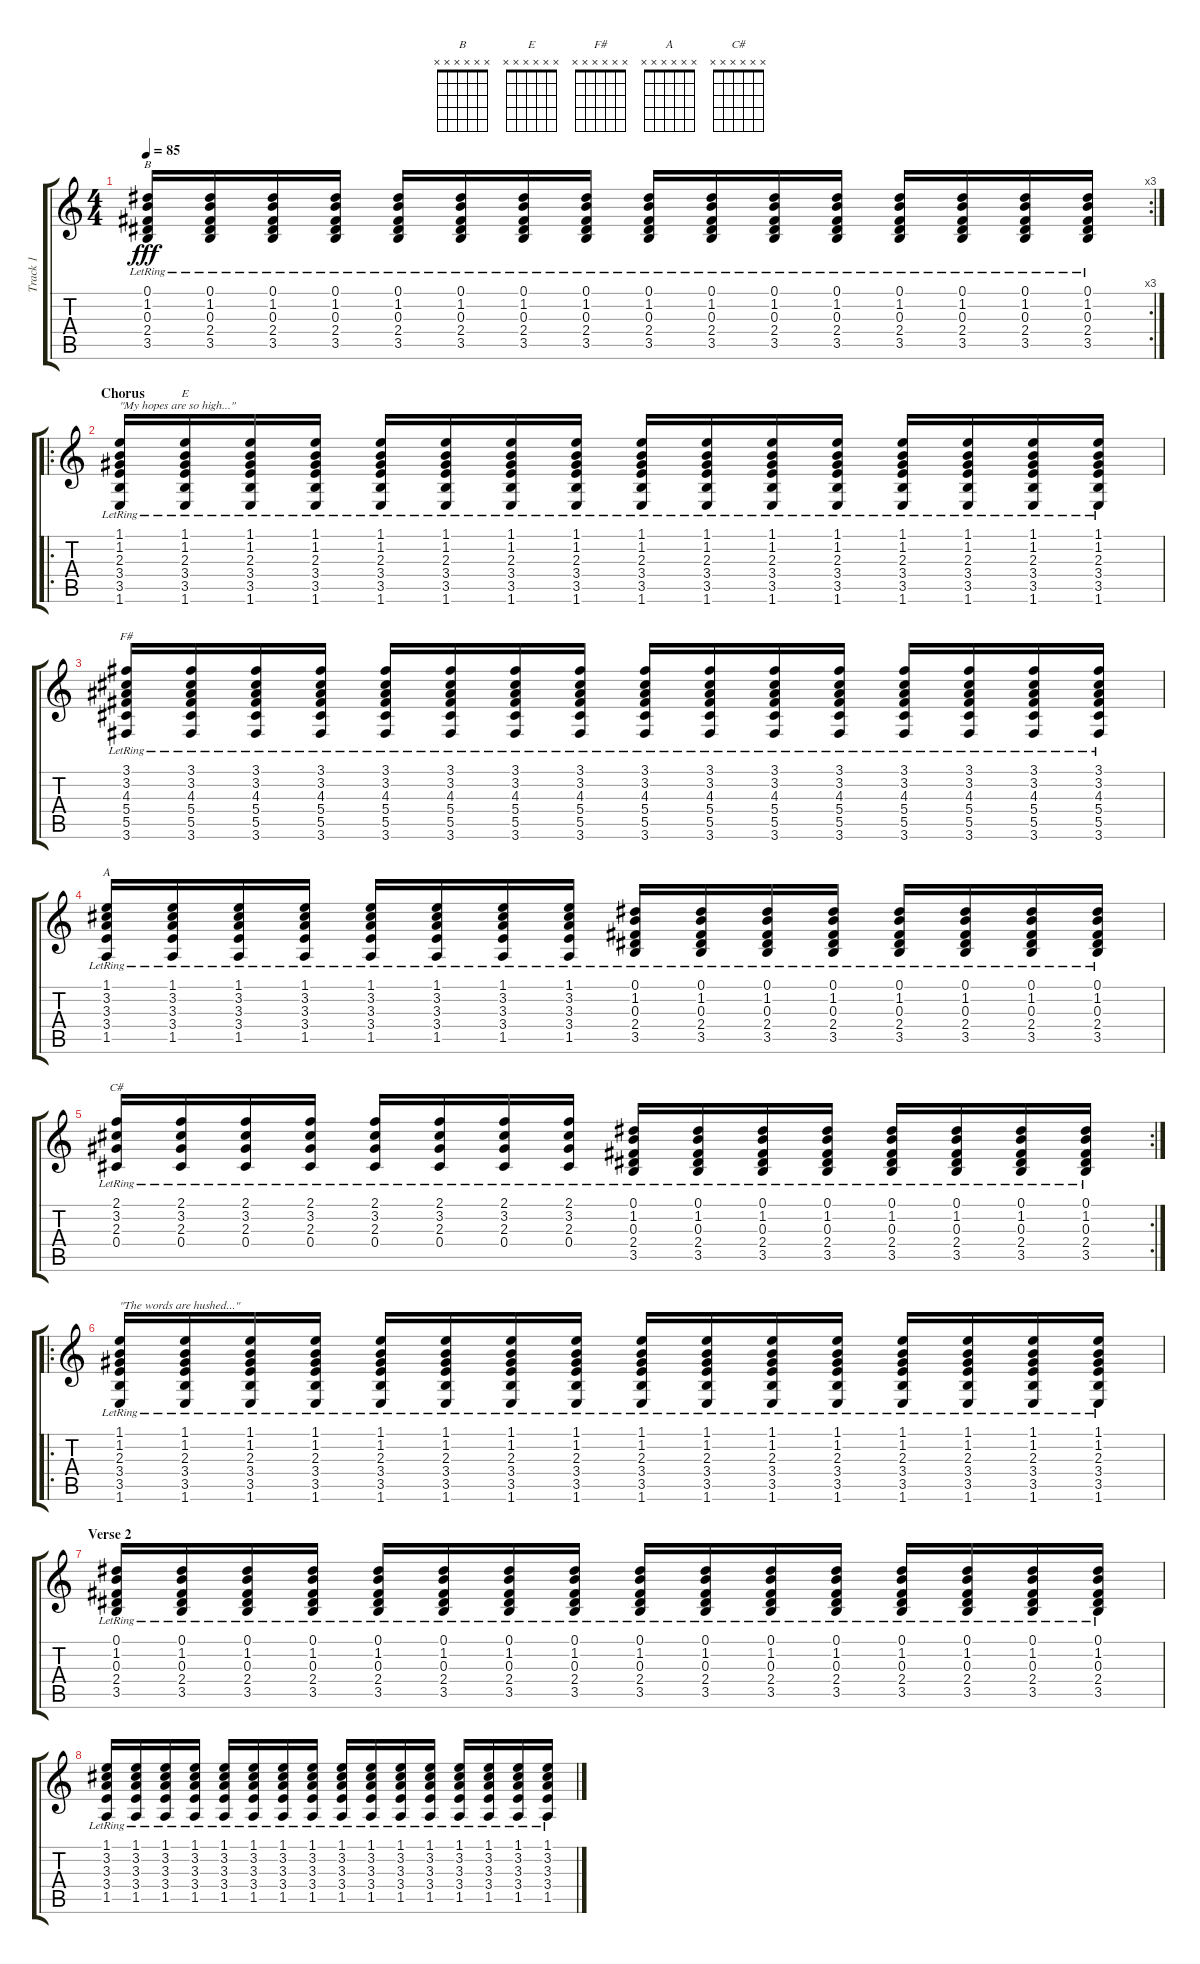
\track ("Track 1" "Track 1") {instrument electricguitarclean}
\staff {score tabs}
\tuning (Eb4 Bb3 Gb3 Db3 Ab2 Eb2) {hide}
\chord ("B" x x x x x x) {firstfret 0}
\chord ("E" x x x x x x) {firstfret 0}
\chord ("F#" x x x x x x) {firstfret 0}
\chord ("A" x x x x x x) {firstfret 0}
\chord ("C#" x x x x x x) {firstfret 0}
\rc 3
\ts (4 4)
\tempo 85
\clef g2
\ks c
(0.1{lr} 1.2{lr} 0.3{lr} 2.4{lr} 3.5{lr}).16{ch "B" dy fff} (0.1{lr} 1.2{lr} 0.3{lr} 2.4{lr} 3.5{lr}).16 (0.1{lr} 1.2{lr} 0.3{lr} 2.4{lr} 3.5{lr}).16 (0.1{lr} 1.2{lr} 0.3{lr} 2.4{lr} 3.5{lr}).16 (0.1{lr} 1.2{lr} 0.3{lr} 2.4{lr} 3.5{lr}).16 (0.1{lr} 1.2{lr} 0.3{lr} 2.4{lr} 3.5{lr}).16 (0.1{lr} 1.2{lr} 0.3{lr} 2.4{lr} 3.5{lr}).16 (0.1{lr} 1.2{lr} 0.3{lr} 2.4{lr} 3.5{lr}).16 (0.1{lr} 1.2{lr} 0.3{lr} 2.4{lr} 3.5{lr}).16 (0.1{lr} 1.2{lr} 0.3{lr} 2.4{lr} 3.5{lr}).16 (0.1{lr} 1.2{lr} 0.3{lr} 2.4{lr} 3.5{lr}).16 (0.1{lr} 1.2{lr} 0.3{lr} 2.4{lr} 3.5{lr}).16 (0.1{lr} 1.2{lr} 0.3{lr} 2.4{lr} 3.5{lr}).16 (0.1{lr} 1.2{lr} 0.3{lr} 2.4{lr} 3.5{lr}).16 (0.1{lr} 1.2{lr} 0.3{lr} 2.4{lr} 3.5{lr}).16 (0.1{lr} 1.2{lr} 0.3{lr} 2.4{lr} 3.5{lr}).16 |
\ro
\section ("" "Chorus")
(1.1{lr} 1.2{lr} 2.3{lr} 3.4{lr} 3.5{lr} 1.6{lr}).16{txt "\"My hopes are so high...\"" instrument electricguitarclean} (1.1{lr} 1.2{lr} 2.3{lr} 3.4{lr} 3.5{lr} 1.6{lr}).16{ch "E"} (1.1{lr} 1.2{lr} 2.3{lr} 3.4{lr} 3.5{lr} 1.6{lr}).16 (1.1{lr} 1.2{lr} 2.3{lr} 3.4{lr} 3.5{lr} 1.6{lr}).16 (1.1{lr} 1.2{lr} 2.3{lr} 3.4{lr} 3.5{lr} 1.6{lr}).16 (1.1{lr} 1.2{lr} 2.3{lr} 3.4{lr} 3.5{lr} 1.6{lr}).16 (1.1{lr} 1.2{lr} 2.3{lr} 3.4{lr} 3.5{lr} 1.6{lr}).16 (1.1{lr} 1.2{lr} 2.3{lr} 3.4{lr} 3.5{lr} 1.6{lr}).16 (1.1{lr} 1.2{lr} 2.3{lr} 3.4{lr} 3.5{lr} 1.6{lr}).16 (1.1{lr} 1.2{lr} 2.3{lr} 3.4{lr} 3.5{lr} 1.6{lr}).16 (1.1{lr} 1.2{lr} 2.3{lr} 3.4{lr} 3.5{lr} 1.6{lr}).16 (1.1{lr} 1.2{lr} 2.3{lr} 3.4{lr} 3.5{lr} 1.6{lr}).16 (1.1{lr} 1.2{lr} 2.3{lr} 3.4{lr} 3.5{lr} 1.6{lr}).16 (1.1{lr} 1.2{lr} 2.3{lr} 3.4{lr} 3.5{lr} 1.6{lr}).16 (1.1{lr} 1.2{lr} 2.3{lr} 3.4{lr} 3.5{lr} 1.6{lr}).16 (1.1{lr} 1.2{lr} 2.3{lr} 3.4{lr} 3.5{lr} 1.6{lr}).16 |
(3.1{lr} 3.2{lr} 4.3{lr} 5.4{lr} 5.5{lr} 3.6{lr}).16{ch "F#"} (3.1{lr} 3.2{lr} 4.3{lr} 5.4{lr} 5.5{lr} 3.6{lr}).16 (3.1{lr} 3.2{lr} 4.3{lr} 5.4{lr} 5.5{lr} 3.6{lr}).16 (3.1{lr} 3.2{lr} 4.3{lr} 5.4{lr} 5.5{lr} 3.6{lr}).16 (3.1{lr} 3.2{lr} 4.3{lr} 5.4{lr} 5.5{lr} 3.6{lr}).16 (3.1{lr} 3.2{lr} 4.3{lr} 5.4{lr} 5.5{lr} 3.6{lr}).16 (3.1{lr} 3.2{lr} 4.3{lr} 5.4{lr} 5.5{lr} 3.6{lr}).16 (3.1{lr} 3.2{lr} 4.3{lr} 5.4{lr} 5.5{lr} 3.6{lr}).16 (3.1{lr} 3.2{lr} 4.3{lr} 5.4{lr} 5.5{lr} 3.6{lr}).16 (3.1{lr} 3.2{lr} 4.3{lr} 5.4{lr} 5.5{lr} 3.6{lr}).16 (3.1{lr} 3.2{lr} 4.3{lr} 5.4{lr} 5.5{lr} 3.6{lr}).16 (3.1{lr} 3.2{lr} 4.3{lr} 5.4{lr} 5.5{lr} 3.6{lr}).16 (3.1{lr} 3.2{lr} 4.3{lr} 5.4{lr} 5.5{lr} 3.6{lr}).16 (3.1{lr} 3.2{lr} 4.3{lr} 5.4{lr} 5.5{lr} 3.6{lr}).16 (3.1{lr} 3.2{lr} 4.3{lr} 5.4{lr} 5.5{lr} 3.6{lr}).16 (3.1{lr} 3.2{lr} 4.3{lr} 5.4{lr} 5.5{lr} 3.6{lr}).16 |
(1.1{lr} 3.2{lr} 3.3{lr} 3.4{lr} 1.5{lr}).16{ch "A"} (1.1{lr} 3.2{lr} 3.3{lr} 3.4{lr} 1.5{lr}).16 (1.1{lr} 3.2{lr} 3.3{lr} 3.4{lr} 1.5{lr}).16 (1.1{lr} 3.2{lr} 3.3{lr} 3.4{lr} 1.5{lr}).16 (1.1{lr} 3.2{lr} 3.3{lr} 3.4{lr} 1.5{lr}).16 (1.1{lr} 3.2{lr} 3.3{lr} 3.4{lr} 1.5{lr}).16 (1.1{lr} 3.2{lr} 3.3{lr} 3.4{lr} 1.5{lr}).16 (1.1{lr} 3.2{lr} 3.3{lr} 3.4{lr} 1.5{lr}).16 (0.1{lr} 1.2{lr} 0.3{lr} 2.4{lr} 3.5{lr}).16 (0.1{lr} 1.2{lr} 0.3{lr} 2.4{lr} 3.5{lr}).16 (0.1{lr} 1.2{lr} 0.3{lr} 2.4{lr} 3.5{lr}).16 (0.1{lr} 1.2{lr} 0.3{lr} 2.4{lr} 3.5{lr}).16 (0.1{lr} 1.2{lr} 0.3{lr} 2.4{lr} 3.5{lr}).16 (0.1{lr} 1.2{lr} 0.3{lr} 2.4{lr} 3.5{lr}).16 (0.1{lr} 1.2{lr} 0.3{lr} 2.4{lr} 3.5{lr}).16 (0.1{lr} 1.2{lr} 0.3{lr} 2.4{lr} 3.5{lr}).16 |
\rc 2
(2.1{lr} 3.2{lr} 2.3{lr} 0.4{lr}).16{ch "C#"} (2.1{lr} 3.2{lr} 2.3{lr} 0.4{lr}).16 (2.1{lr} 3.2{lr} 2.3{lr} 0.4{lr}).16 (2.1{lr} 3.2{lr} 2.3{lr} 0.4{lr}).16 (2.1{lr} 3.2{lr} 2.3{lr} 0.4{lr}).16 (2.1{lr} 3.2{lr} 2.3{lr} 0.4{lr}).16 (2.1{lr} 3.2{lr} 2.3{lr} 0.4{lr}).16 (2.1{lr} 3.2{lr} 2.3{lr} 0.4{lr}).16 (0.1{lr} 1.2{lr} 0.3{lr} 2.4{lr} 3.5{lr}).16 (0.1{lr} 1.2{lr} 0.3{lr} 2.4{lr} 3.5{lr}).16 (0.1{lr} 1.2{lr} 0.3{lr} 2.4{lr} 3.5{lr}).16 (0.1{lr} 1.2{lr} 0.3{lr} 2.4{lr} 3.5{lr}).16 (0.1{lr} 1.2{lr} 0.3{lr} 2.4{lr} 3.5{lr}).16 (0.1{lr} 1.2{lr} 0.3{lr} 2.4{lr} 3.5{lr}).16 (0.1{lr} 1.2{lr} 0.3{lr} 2.4{lr} 3.5{lr}).16 (0.1{lr} 1.2{lr} 0.3{lr} 2.4{lr} 3.5{lr}).16 |
\ro
(1.1{lr} 1.2{lr} 2.3{lr} 3.4{lr} 3.5{lr} 1.6{lr}).16{txt "\"The words are hushed...\"" instrument electricguitarmuted} (1.1{lr} 1.2{lr} 2.3{lr} 3.4{lr} 3.5{lr} 1.6{lr}).16 (1.1{lr} 1.2{lr} 2.3{lr} 3.4{lr} 3.5{lr} 1.6{lr}).16 (1.1{lr} 1.2{lr} 2.3{lr} 3.4{lr} 3.5{lr} 1.6{lr}).16 (1.1{lr} 1.2{lr} 2.3{lr} 3.4{lr} 3.5{lr} 1.6{lr}).16 (1.1{lr} 1.2{lr} 2.3{lr} 3.4{lr} 3.5{lr} 1.6{lr}).16 (1.1{lr} 1.2{lr} 2.3{lr} 3.4{lr} 3.5{lr} 1.6{lr}).16 (1.1{lr} 1.2{lr} 2.3{lr} 3.4{lr} 3.5{lr} 1.6{lr}).16 (1.1{lr} 1.2{lr} 2.3{lr} 3.4{lr} 3.5{lr} 1.6{lr}).16 (1.1{lr} 1.2{lr} 2.3{lr} 3.4{lr} 3.5{lr} 1.6{lr}).16 (1.1{lr} 1.2{lr} 2.3{lr} 3.4{lr} 3.5{lr} 1.6{lr}).16 (1.1{lr} 1.2{lr} 2.3{lr} 3.4{lr} 3.5{lr} 1.6{lr}).16 (1.1{lr} 1.2{lr} 2.3{lr} 3.4{lr} 3.5{lr} 1.6{lr}).16 (1.1{lr} 1.2{lr} 2.3{lr} 3.4{lr} 3.5{lr} 1.6{lr}).16 (1.1{lr} 1.2{lr} 2.3{lr} 3.4{lr} 3.5{lr} 1.6{lr}).16 (1.1{lr} 1.2{lr} 2.3{lr} 3.4{lr} 3.5{lr} 1.6{lr}).16 |
\section ("" "Verse 2")
(0.1{lr} 1.2{lr} 0.3{lr} 2.4{lr} 3.5{lr}).16 (0.1{lr} 1.2{lr} 0.3{lr} 2.4{lr} 3.5{lr}).16 (0.1{lr} 1.2{lr} 0.3{lr} 2.4{lr} 3.5{lr}).16 (0.1{lr} 1.2{lr} 0.3{lr} 2.4{lr} 3.5{lr}).16 (0.1{lr} 1.2{lr} 0.3{lr} 2.4{lr} 3.5{lr}).16 (0.1{lr} 1.2{lr} 0.3{lr} 2.4{lr} 3.5{lr}).16 (0.1{lr} 1.2{lr} 0.3{lr} 2.4{lr} 3.5{lr}).16 (0.1{lr} 1.2{lr} 0.3{lr} 2.4{lr} 3.5{lr}).16 (0.1{lr} 1.2{lr} 0.3{lr} 2.4{lr} 3.5{lr}).16 (0.1{lr} 1.2{lr} 0.3{lr} 2.4{lr} 3.5{lr}).16 (0.1{lr} 1.2{lr} 0.3{lr} 2.4{lr} 3.5{lr}).16 (0.1{lr} 1.2{lr} 0.3{lr} 2.4{lr} 3.5{lr}).16 (0.1{lr} 1.2{lr} 0.3{lr} 2.4{lr} 3.5{lr}).16 (0.1{lr} 1.2{lr} 0.3{lr} 2.4{lr} 3.5{lr}).16 (0.1{lr} 1.2{lr} 0.3{lr} 2.4{lr} 3.5{lr}).16 (0.1{lr} 1.2{lr} 0.3{lr} 2.4{lr} 3.5{lr}).16 |
(1.1{lr} 3.2{lr} 3.3{lr} 3.4{lr} 1.5{lr}).16 (1.1{lr} 3.2{lr} 3.3{lr} 3.4{lr} 1.5{lr}).16 (1.1{lr} 3.2{lr} 3.3{lr} 3.4{lr} 1.5{lr}).16 (1.1{lr} 3.2{lr} 3.3{lr} 3.4{lr} 1.5{lr}).16 (1.1{lr} 3.2{lr} 3.3{lr} 3.4{lr} 1.5{lr}).16 (1.1{lr} 3.2{lr} 3.3{lr} 3.4{lr} 1.5{lr}).16 (1.1{lr} 3.2{lr} 3.3{lr} 3.4{lr} 1.5{lr}).16 (1.1{lr} 3.2{lr} 3.3{lr} 3.4{lr} 1.5{lr}).16 (1.1{lr} 3.2{lr} 3.3{lr} 3.4{lr} 1.5{lr}).16 (1.1{lr} 3.2{lr} 3.3{lr} 3.4{lr} 1.5{lr}).16 (1.1{lr} 3.2{lr} 3.3{lr} 3.4{lr} 1.5{lr}).16 (1.1{lr} 3.2{lr} 3.3{lr} 3.4{lr} 1.5{lr}).16 (1.1{lr} 3.2{lr} 3.3{lr} 3.4{lr} 1.5{lr}).16 (1.1{lr} 3.2{lr} 3.3{lr} 3.4{lr} 1.5{lr}).16 (1.1{lr} 3.2{lr} 3.3{lr} 3.4{lr} 1.5{lr}).16 (1.1{lr} 3.2{lr} 3.3{lr} 3.4{lr} 1.5{lr}).16
